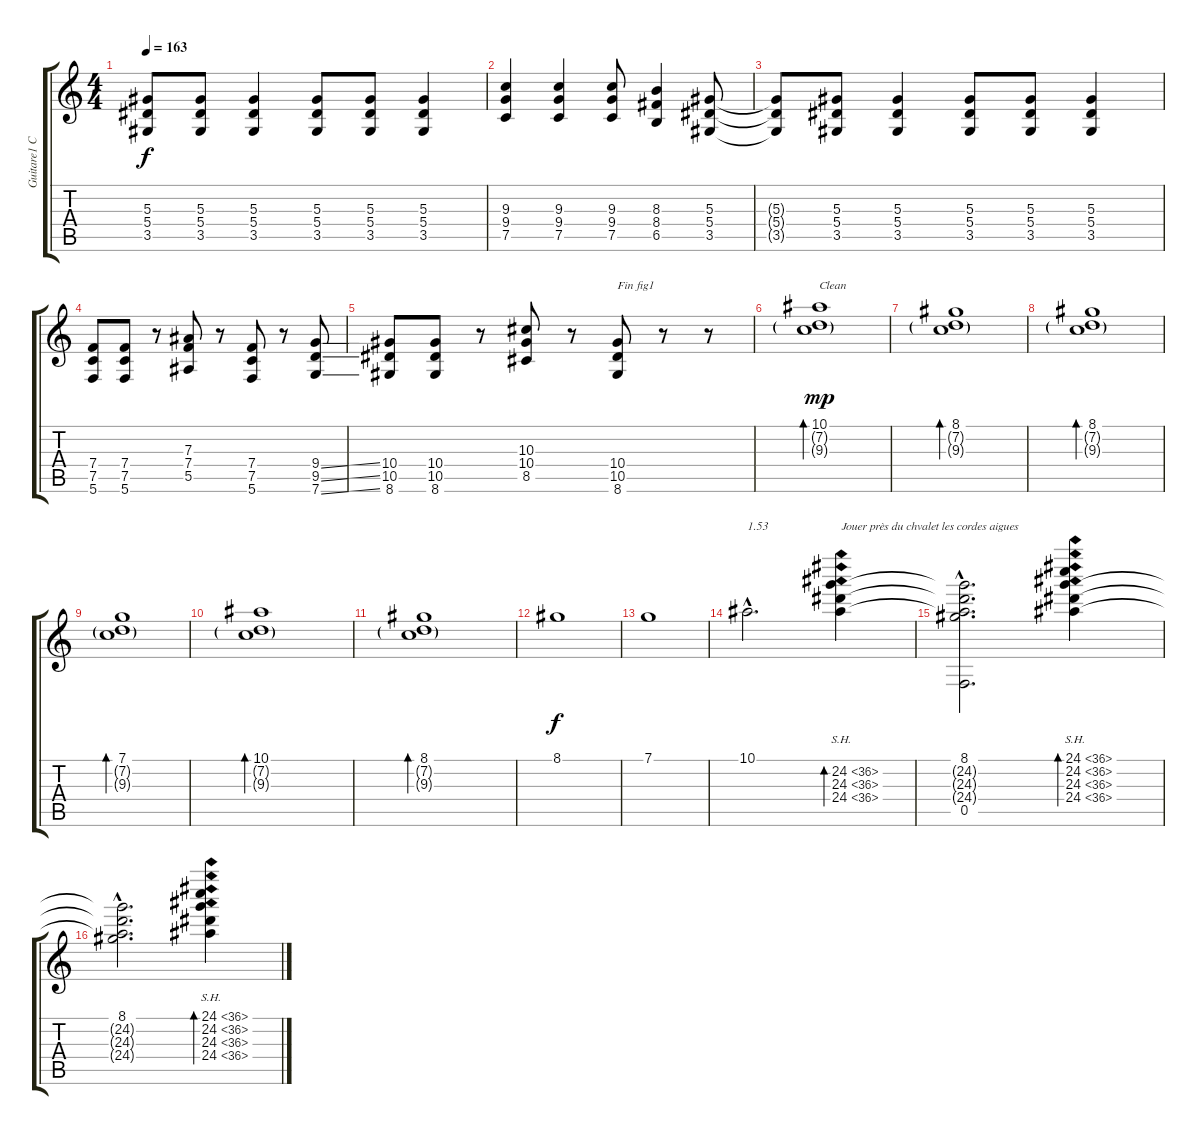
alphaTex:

\track ("Guitare1 C" "Guitare1 C") {instrument overdrivenguitar}
\staff {score tabs}
\tuning (C4 G3 Eb3 Bb2 F2 C2) {hide}
\ts (4 4)
\tempo 163
\clef g2
\ks c
(5.3{t} 5.4{t} 3.5{t}).8{dy f} (5.3 5.4 3.5).8 (5.3 5.4 3.5).4 (5.3 5.4 3.5).8 (5.3 5.4 3.5).8 (5.3 5.4 3.5).4 |
(9.3 9.4 7.5).4 (9.3 9.4 7.5).4 (9.3 9.4 7.5).8 (8.3 8.4 6.5).4 (5.3 5.4 3.5).8 |
(5.3{t} 5.4{t} 3.5{t}).8 (5.3 5.4 3.5).8 (5.3 5.4 3.5).4 (5.3 5.4 3.5).8 (5.3 5.4 3.5).8 (5.3 5.4 3.5).4 |
(7.4 7.5 5.6).8 (7.4 7.5 5.6).8 r.8 (7.3 7.4 5.5).8 r.8 (7.4 7.5 5.6).8 r.8 (9.4{ss} 9.5{ss} 7.6{ss}).8 |
(10.4 10.5 8.6).8 (10.4 10.5 8.6).8 r.8 (10.3 10.4 8.5).8 r.8 (10.4 10.5 8.6).8{txt "Fin fig1"} r.8 r.8 |
(10.1 7.2{g} 9.3{g}).1{bd 480 txt "Clean" dy mp instrument electricguitarjazz} |
(8.1 7.2{g} 9.3{g}).1{bd 480} |
(8.1 7.2{g} 9.3{g}).1{bd 480} |
(7.1 7.2{g} 9.3{g}).1{bd 480} |
(10.1 7.2{g} 9.3{g}).1{bd 480} |
(8.1 7.2{g} 9.3{g}).1{bd 480} |
8.1.1{dy f} |
7.1.1 |
10.1{hac}.2{d txt "1.53"} (24.2{sh 12} 24.3{sh 12} 24.4{sh 12}).4{bd 240 txt "Jouer près du chvalet les cordes aigues"} |
(8.1{hac} 24.2{hac t} 24.3{hac t} 24.4{hac t} 0.5{hac}).2{d} (24.1{sh 12} 24.2{sh 12} 24.3{sh 12} 24.4{sh 12}).4{bd 240} |
(8.1{hac} 24.2{hac t} 24.3{hac t} 24.4{hac t}).2{d} (24.1{sh 12} 24.2{sh 12} 24.3{sh 12} 24.4{sh 12}).4{bd 240}
